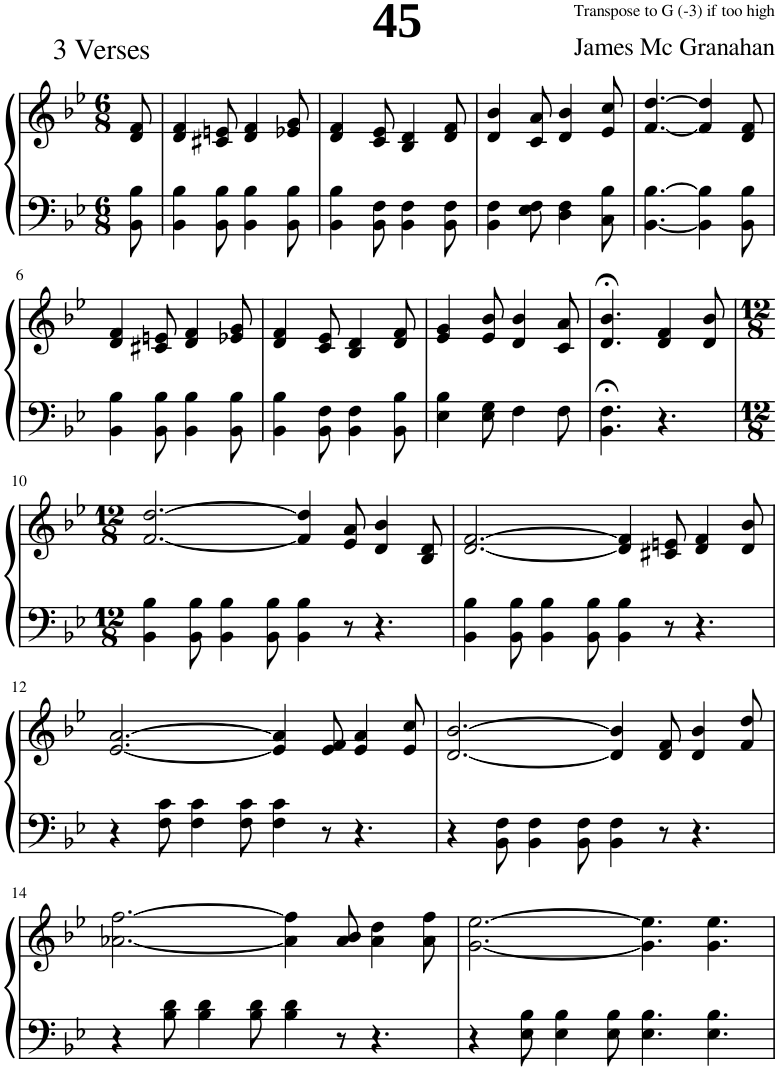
**kern	**kern
*part1	*part1
*staff2	*staff1
*I"Piano	*
*I'Pno.	*
*clefF4	*clefG2
*k[b-e-]	*k[b-e-]
*M6/8	*M6/8
=1	=1
8BB-\ 8B-\	8d/ 8f/
=2	=2
4BB-\ 4B-\	4d/ 4f/
8BB-\ 8B-\	8c#X/ 8en/
4BB-\ 4B-\	4d/ 4f/
8BB-\ 8B-\	8e-X/ 8g/
=3	=3
4BB-\ 4B-\	4d/ 4f/
8BB-\ 8F\	8c/ 8e-/
4BB-\ 4F\	4B-/ 4d/
8BB-\ 8F\	8d/ 8f/
=4	=4
4BB-\ 4F\	4d/ 4b-/
8E-\ 8F\	8c/ 8a/
4D\ 4F\	4d/ 4b-/
8C\ 8B-\	8e-/ 8cc/
=5	=5
[4.BB-\ [4.B-\	[4.f/ [4.dd/
4BB-\] 4B-\]	4f/] 4dd/]
8BB-\ 8B-\	8d/ 8f/
!!LO:LB:g=z
=6	=6
4BB-\ 4B-\	4d/ 4f/
8BB-\ 8B-\	8c#X/ 8en/
4BB-\ 4B-\	4d/ 4f/
8BB-\ 8B-\	8e-X/ 8g/
=7	=7
4BB-\ 4B-\	4d/ 4f/
8BB-\ 8F\	8c/ 8e-/
4BB-\ 4F\	4B-/ 4d/
8BB-\ 8B-\	8d/ 8f/
=8	=8
4E-\ 4B-\	4e-/ 4g/
8E-\ 8G\	8e-/ 8b-/
4F\	4d/ 4b-/
8F\	8c/ 8a/
=9	=9
4.BB-\;< 4.F\;<	4.d/;< 4.b-/;<
4.r	4d/ 4f/
.	8d/ 8b-/
!!LO:LB:g=z
=10	=10
*M12/8	*M12/8
4BB-\ 4B-\	[2.f/ [2.dd/
8BB-\ 8B-\	.
4BB-\ 4B-\	.
8BB-\ 8B-\	.
4BB-\ 4B-\	4f/] 4dd/]
8r	8e-/ 8a/
4.r	4d/ 4b-/
.	8B-/ 8d/
=11	=11
4BB-\ 4B-\	[2.d/ [2.f/
8BB-\ 8B-\	.
4BB-\ 4B-\	.
8BB-\ 8B-\	.
4BB-\ 4B-\	4d/] 4f/]
8r	8c#X/ 8en/
4.r	4d/ 4f/
.	8d/ 8b-/
!!LO:LB:g=z
=12	=12
4r	[2.e-/ [2.a/
8F\ 8c\	.
4F\ 4c\	.
8F\ 8c\	.
4F\ 4c\	4e-/] 4a/]
8r	8e-/ 8f/
4.r	4e-/ 4a/
.	8e-/ 8cc/
=13	=13
4r	[2.d/ [2.b-/
8BB-\ 8F\	.
4BB-\ 4F\	.
8BB-\ 8F\	.
4BB-\ 4F\	4d/] 4b-/]
8r	8d/ 8f/
4.r	4d/ 4b-/
.	8f/ 8dd/
!!LO:LB:g=z
=14	=14
4r	[2.a-X\ [2.ff\
8B-\ 8d\	.
4B-\ 4d\	.
8B-\ 8d\	.
4B-\ 4d\	4a-\] 4ff\]
8r	8a-/ 8b-/
4.r	4a-\ 4dd\
.	8a-\ 8ff\
=15	=15
4r	[2.g\ [2.ee-\
8E-\ 8B-\	.
4E-\ 4B-\	.
8E-\ 8B-\	.
4.E-\ 4.B-\	4.g\] 4.ee-\]
4.E-\ 4.B-\	4.g\ 4.ee-\
=	=
*-	*-
